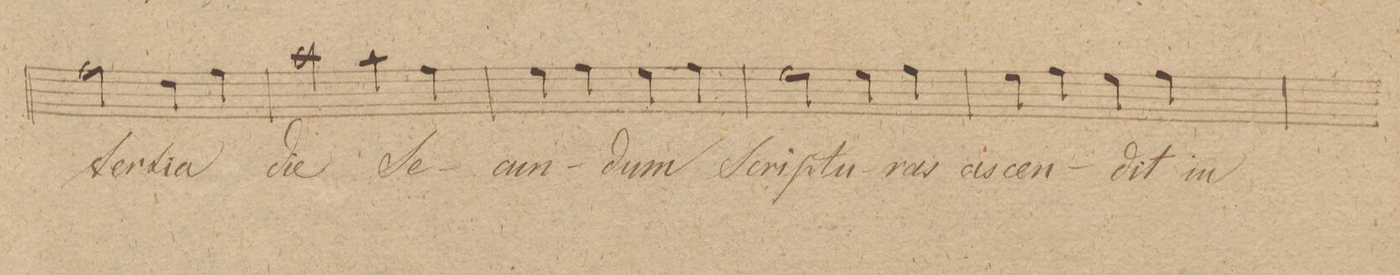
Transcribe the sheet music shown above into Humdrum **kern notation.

**kern	**text	**dynam
*I"Alto.	*	*
*clefC3	*	*
*k[g#c#f#]	*	*
*met(c|)	*	*
*M2/2	*	*
2g#\	ter-	.
4e\	-ti-	.
4g#\	-a	.
=109	=109	=109
2b\	di-	.
4b\	-e	.
4g#\	Se-	.
=110	=110	=110
4f#\	-cun-	.
4g#\	.	.
4f#\	-dum	.
4g#\	Scrip-	.
=111	=111	=111
2f#\	-tu-	.
4f#\	-ras	.
4g#\	a-	.
=112	=112	=112
4f#\	-scen-	.
4g#\	.	.
4f#\	-dit	.
4g#\	in	.
=113	=113	=113
*-	*-	*-
